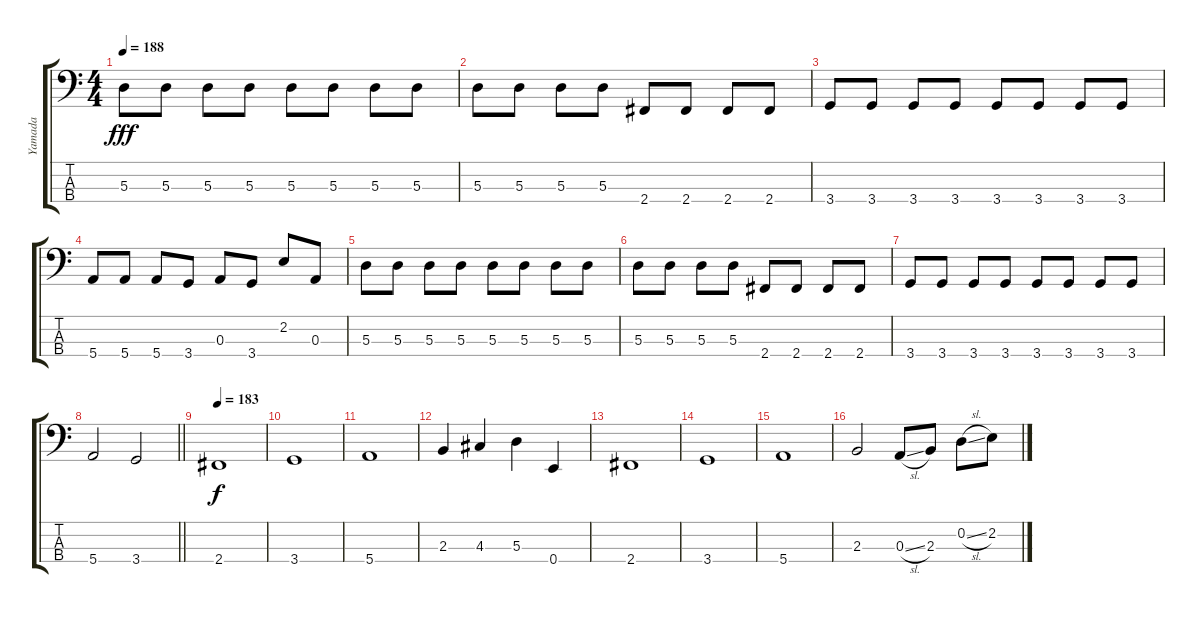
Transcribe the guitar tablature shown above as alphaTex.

\track ("Yamada" "Yamada") {instrument electricbasspick}
\staff {score tabs}
\tuning (G2 D2 A1 E1) {hide}
\ts (4 4)
\tempo 188
\clef f4
\ks c
5.3.8{dy fff} 5.3.8 5.3.8 5.3.8 5.3.8 5.3.8 5.3.8 5.3.8 |
5.3.8 5.3.8 5.3.8 5.3.8 2.4.8 2.4.8 2.4.8 2.4.8 |
3.4.8 3.4.8 3.4.8 3.4.8 3.4.8 3.4.8 3.4.8 3.4.8 |
5.4.8 5.4.8 5.4.8 3.4.8 0.3.8 3.4.8 2.2.8 0.3.8 |
5.3.8 5.3.8 5.3.8 5.3.8 5.3.8 5.3.8 5.3.8 5.3.8 |
5.3.8 5.3.8 5.3.8 5.3.8 2.4.8 2.4.8 2.4.8 2.4.8 |
3.4.8 3.4.8 3.4.8 3.4.8 3.4.8 3.4.8 3.4.8 3.4.8 |
\barLineRight lightlight
5.4.2 3.4.2 |
\tempo 183
2.4.1{dy f} |
3.4.1 |
5.4.1 |
2.3.4 4.3.4 5.3.4 0.4.4 |
2.4.1 |
3.4.1 |
5.4.1 |
2.3.2 0.3{sl}.8 2.3.8 0.2{sl}.8 2.2.8
